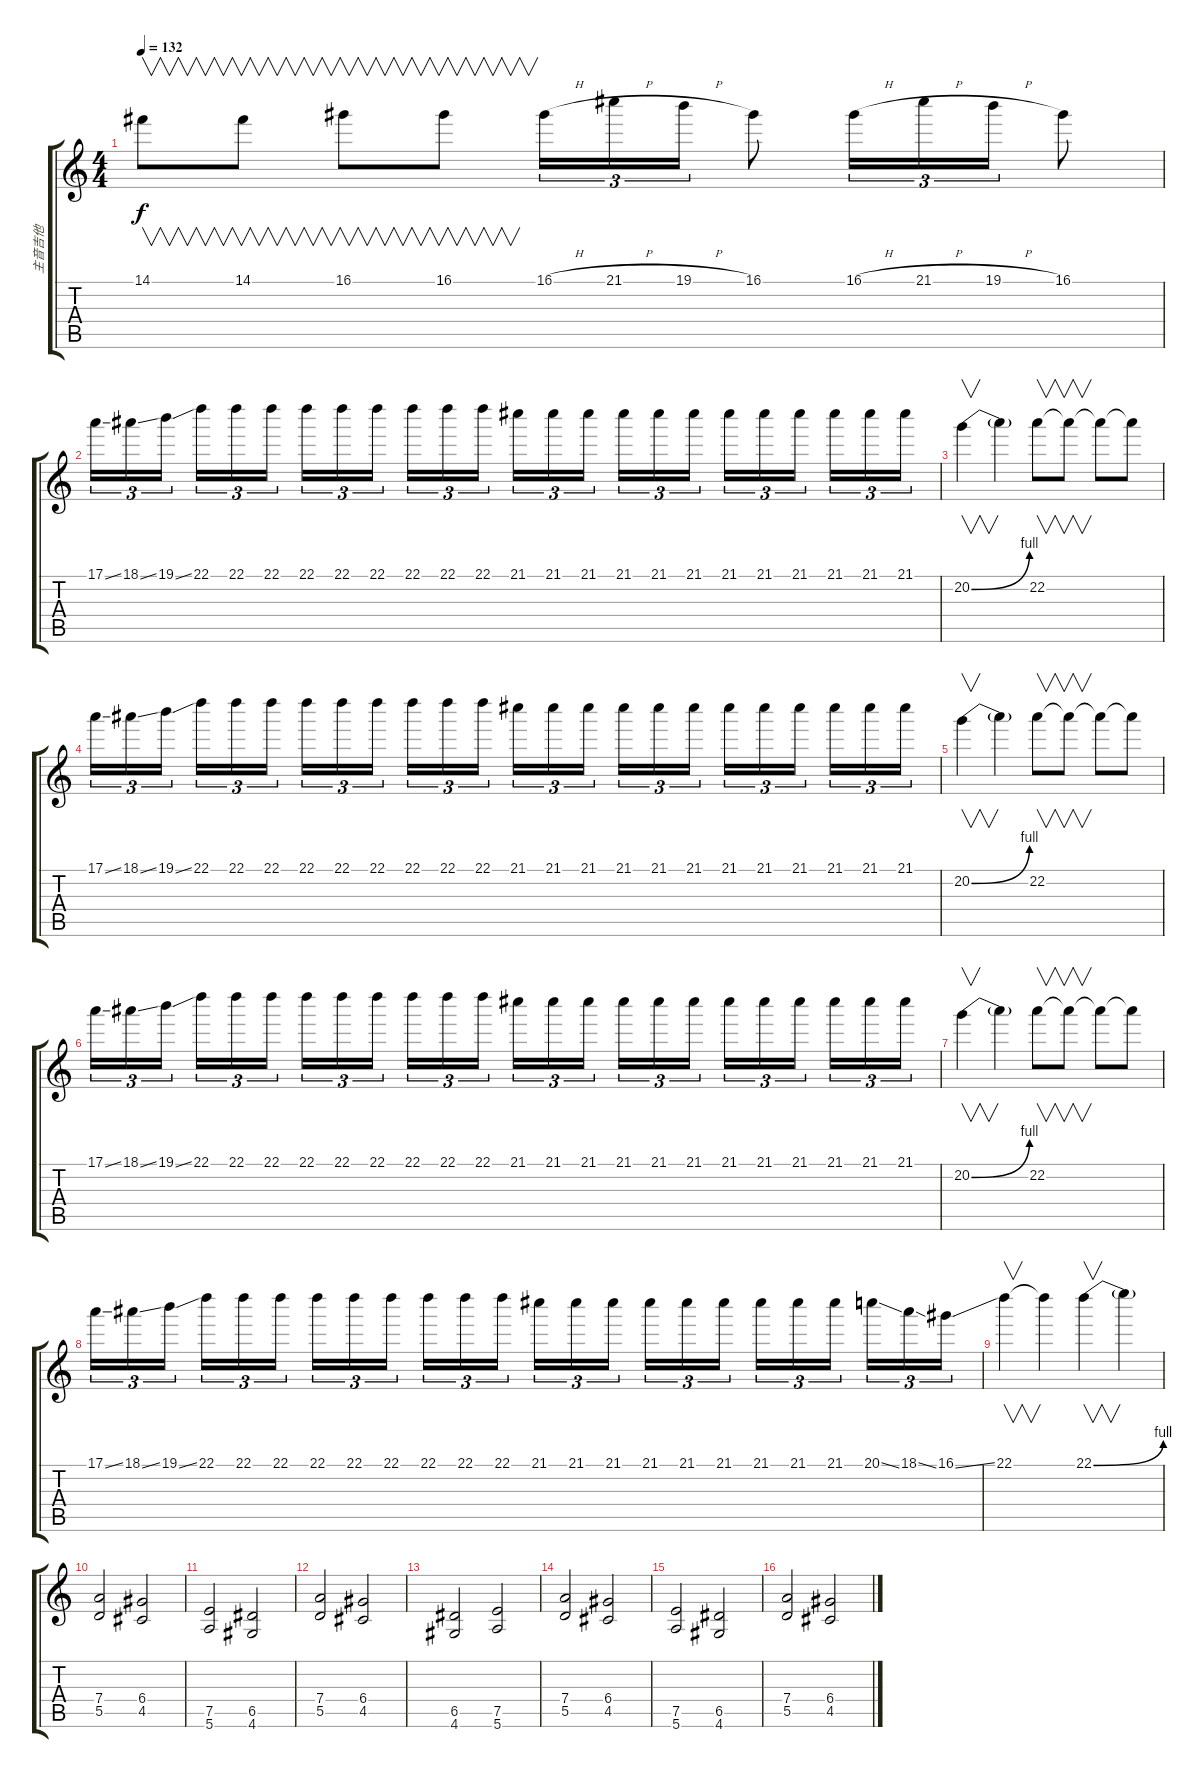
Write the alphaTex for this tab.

\track ("主音吉他" "主音吉他") {instrument distortionguitar}
\staff {score tabs}
\tuning (E4 B3 G3 D3 A2 E2) {hide}
\ts (4 4)
\tempo 132
\clef g2
\ks c
14.1.8{v dy f} 14.1.8{v} 16.1.8{v} 16.1.8{v} 16.1{h}.16{tu (3 2)} 21.1{h}.16{tu (3 2)} 19.1{h}.16{tu (3 2)} 16.1.8 16.1{h}.16{tu (3 2)} 21.1{h}.16{tu (3 2)} 19.1{h}.16{tu (3 2)} 16.1.8 |
17.1{ss}.16{tu (3 2)} 18.1{ss}.16{tu (3 2)} 19.1{ss}.16{tu (3 2)} 22.1.16{tu (3 2)} 22.1.16{tu (3 2)} 22.1.16{tu (3 2)} 22.1.16{tu (3 2)} 22.1.16{tu (3 2)} 22.1.16{tu (3 2)} 22.1.16{tu (3 2)} 22.1.16{tu (3 2)} 22.1.16{tu (3 2)} 21.1.16{tu (3 2)} 21.1.16{tu (3 2)} 21.1.16{tu (3 2)} 21.1.16{tu (3 2)} 21.1.16{tu (3 2)} 21.1.16{tu (3 2)} 21.1.16{tu (3 2)} 21.1.16{tu (3 2)} 21.1.16{tu (3 2)} 21.1.16{tu (3 2)} 21.1.16{tu (3 2)} 21.1.16{tu (3 2)} |
20.2{be (bend 0 0 60 4)}.4{v} 20.2{t}.4 22.2.8{v} 22.2{t}.8{v} 22.2{t}.8 22.2{t}.8 |
17.1{ss}.16{tu (3 2)} 18.1{ss}.16{tu (3 2)} 19.1{ss}.16{tu (3 2)} 22.1.16{tu (3 2)} 22.1.16{tu (3 2)} 22.1.16{tu (3 2)} 22.1.16{tu (3 2)} 22.1.16{tu (3 2)} 22.1.16{tu (3 2)} 22.1.16{tu (3 2)} 22.1.16{tu (3 2)} 22.1.16{tu (3 2)} 21.1.16{tu (3 2)} 21.1.16{tu (3 2)} 21.1.16{tu (3 2)} 21.1.16{tu (3 2)} 21.1.16{tu (3 2)} 21.1.16{tu (3 2)} 21.1.16{tu (3 2)} 21.1.16{tu (3 2)} 21.1.16{tu (3 2)} 21.1.16{tu (3 2)} 21.1.16{tu (3 2)} 21.1.16{tu (3 2)} |
20.2{be (bend 0 0 60 4)}.4{v} 20.2{t}.4 22.2.8{v} 22.2{t}.8{v} 22.2{t}.8 22.2{t}.8 |
17.1{ss}.16{tu (3 2)} 18.1{ss}.16{tu (3 2)} 19.1{ss}.16{tu (3 2)} 22.1.16{tu (3 2)} 22.1.16{tu (3 2)} 22.1.16{tu (3 2)} 22.1.16{tu (3 2)} 22.1.16{tu (3 2)} 22.1.16{tu (3 2)} 22.1.16{tu (3 2)} 22.1.16{tu (3 2)} 22.1.16{tu (3 2)} 21.1.16{tu (3 2)} 21.1.16{tu (3 2)} 21.1.16{tu (3 2)} 21.1.16{tu (3 2)} 21.1.16{tu (3 2)} 21.1.16{tu (3 2)} 21.1.16{tu (3 2)} 21.1.16{tu (3 2)} 21.1.16{tu (3 2)} 21.1.16{tu (3 2)} 21.1.16{tu (3 2)} 21.1.16{tu (3 2)} |
20.2{be (bend 0 0 60 4)}.4{v} 20.2{t}.4 22.2.8{v} 22.2{t}.8{v} 22.2{t}.8 22.2{t}.8 |
17.1{ss}.16{tu (3 2)} 18.1{ss}.16{tu (3 2)} 19.1{ss}.16{tu (3 2)} 22.1.16{tu (3 2)} 22.1.16{tu (3 2)} 22.1.16{tu (3 2)} 22.1.16{tu (3 2)} 22.1.16{tu (3 2)} 22.1.16{tu (3 2)} 22.1.16{tu (3 2)} 22.1.16{tu (3 2)} 22.1.16{tu (3 2)} 21.1.16{tu (3 2)} 21.1.16{tu (3 2)} 21.1.16{tu (3 2)} 21.1.16{tu (3 2)} 21.1.16{tu (3 2)} 21.1.16{tu (3 2)} 21.1.16{tu (3 2)} 21.1.16{tu (3 2)} 21.1.16{tu (3 2)} 20.1{ss}.16{tu (3 2)} 18.1{ss}.16{tu (3 2)} 16.1{ss}.16{tu (3 2)} |
22.1.4{v} 22.1{t}.4 22.1{be (bend 0 0 60 4)}.4{v} 22.1{t}.4 |
(7.4 5.5).2 (6.4 4.5).2 |
(7.5 5.6).2 (6.5 4.6).2 |
(7.4 5.5).2 (6.4 4.5).2 |
(6.5 4.6).2 (7.5 5.6).2 |
(7.4 5.5).2 (6.4 4.5).2 |
(7.5 5.6).2 (6.5 4.6).2 |
(7.4 5.5).2 (6.4 4.5).2
